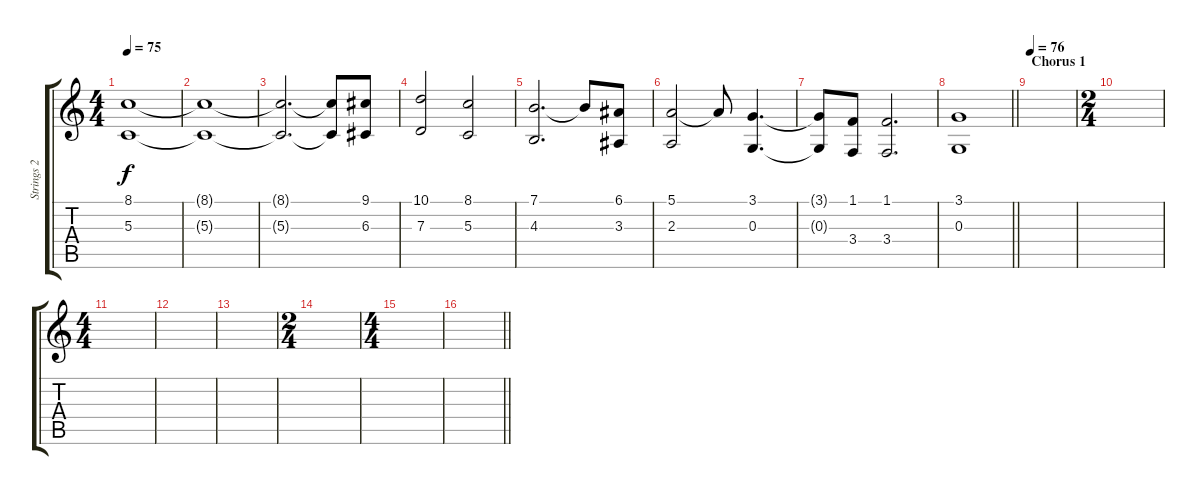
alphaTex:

\track ("Strings 2" "Strings 2") {instrument stringensemble2}
\staff {score tabs}
\tuning (E4 B3 G3 D3 A2 E2) {hide}
\ts (4 4)
\tempo 75
\clef g2
\ks c
(8.1{t} 5.3{t}).1{dy f} |
(8.1{t} 5.3{t}).1 |
(8.1{t} 5.3{t}).2{d} (8.1{t} 5.3{t}).8 (9.1 6.3).8 |
(10.1 7.3).2 (8.1 5.3).2 |
(7.1 4.3).2{d} 7.1{t}.8 (6.1 3.3).8 |
(5.1 2.3).2 5.1{t}.8 (3.1 0.3).4{d} |
(3.1{t} 0.3{t}).8 (1.1 3.4).8 (1.1 3.4).2{d} |
\barLineRight lightlight
(3.1 0.3).1 |
\section ("" "Chorus 1")
\tempo 76
|
\ts (2 4)
|
\ts (4 4)
|
|
|
\ts (2 4)
|
\ts (4 4)
|
\barLineRight lightlight
